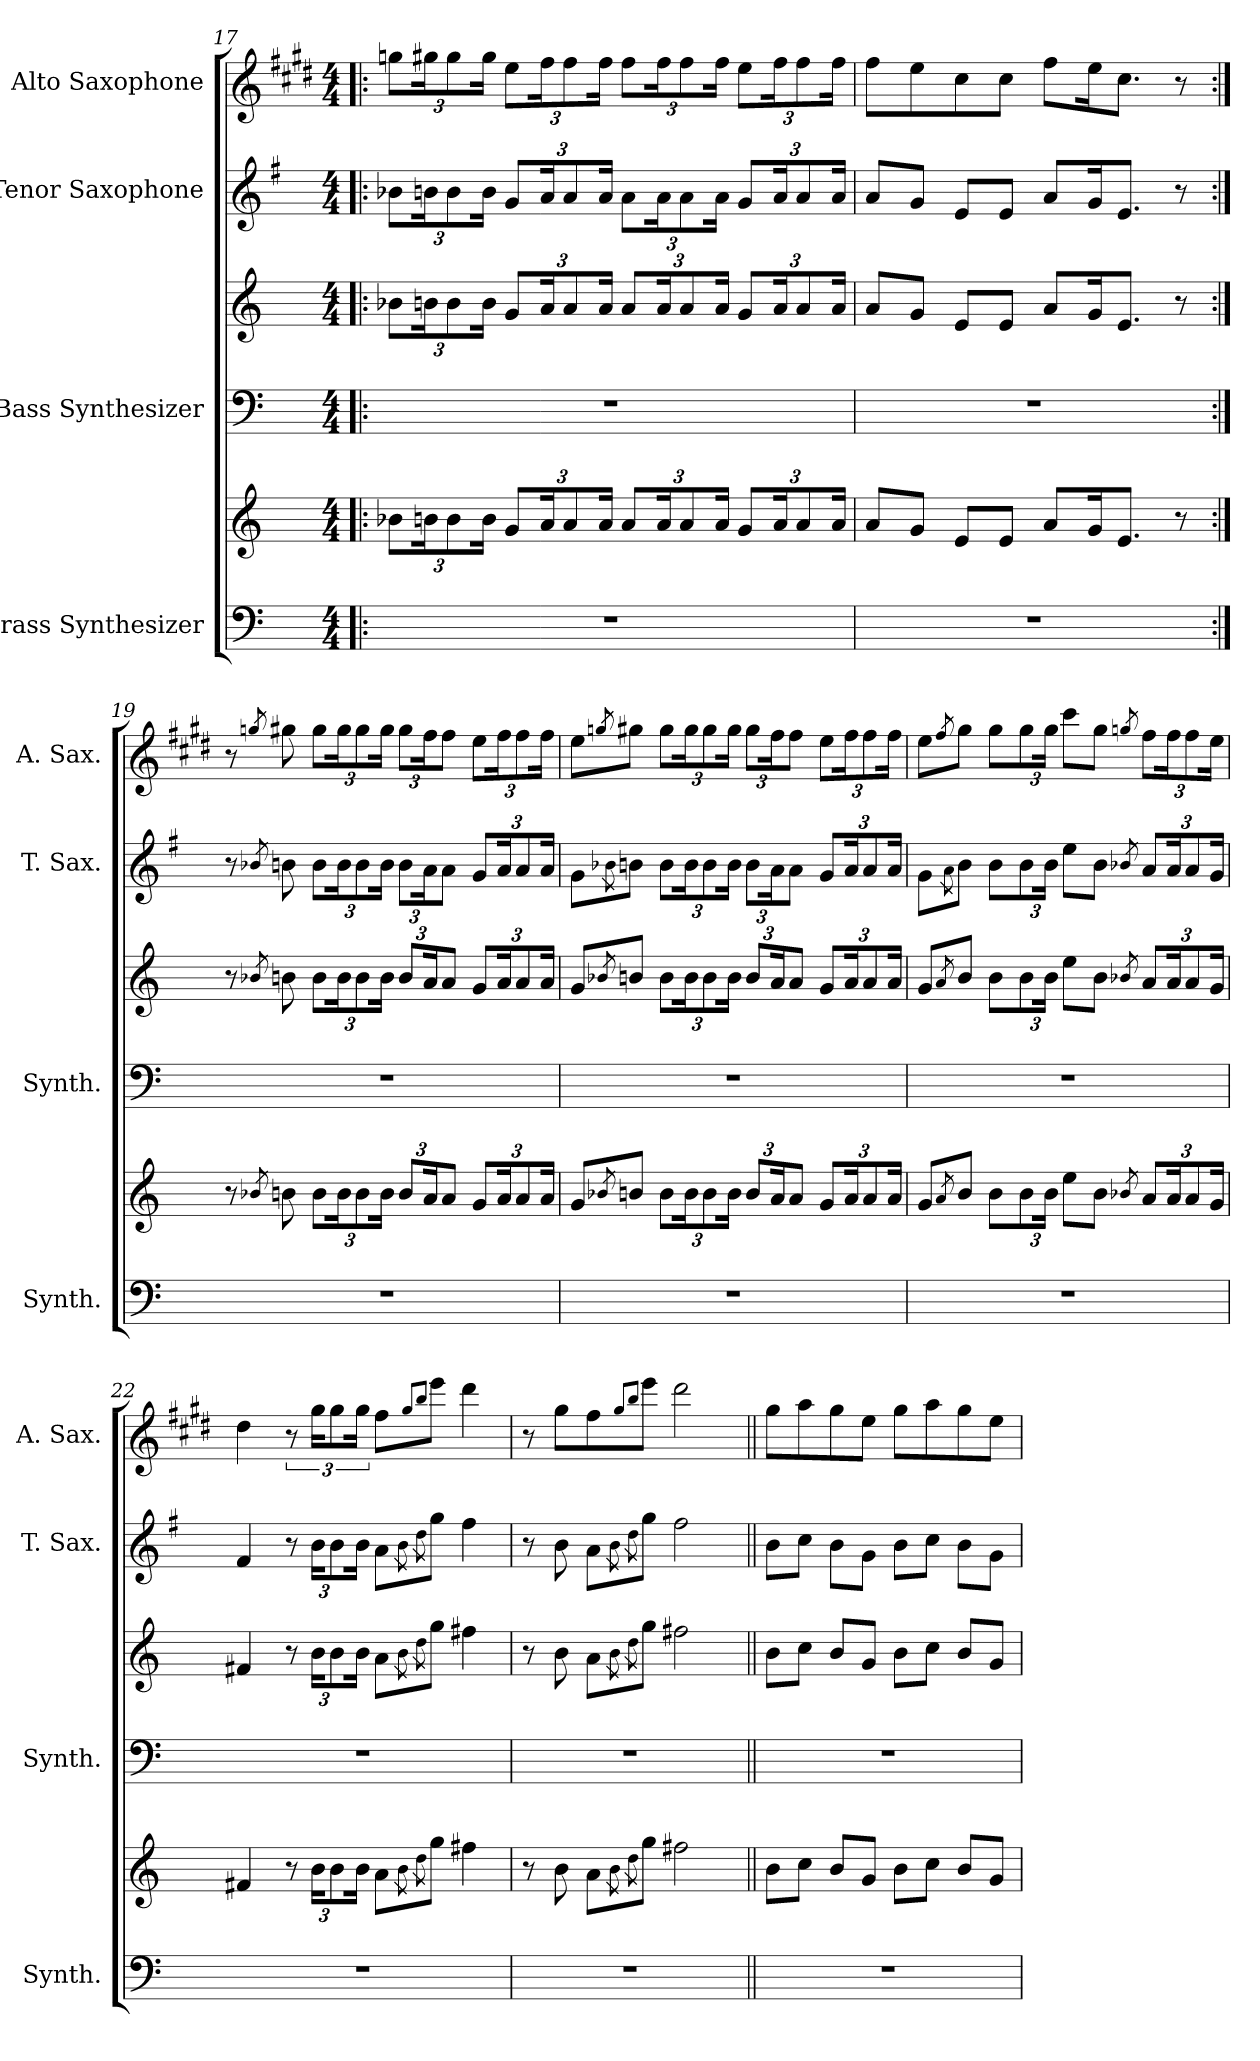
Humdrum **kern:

**kern	**kern	**kern	**kern	**kern	**kern
*part4	*part4	*part3	*part3	*part2	*part1
*staff6	*staff5	*staff4	*staff3	*staff2	*staff1
*I"Brass Synthesizer	*	*I"Bass Synthesizer	*	*I"Tenor Saxophone	*I"Alto Saxophone
*I'Synth.	*	*I'Synth.	*	*I'T. Sax.	*I'A. Sax.
*clefF4	*clefG2	*clefF4	*clefG2	*clefG2	*clefG2
*	*	*	*	*ITrd8c14	*ITrd5c9
*k[]	*k[]	*k[]	*k[]	*k[f#]	*k[f#]
*M4/4	*M4/4	*M4/4	*M4/4	*M4/4	*M4/4
*	*Xbrackettup	*	*Xbrackettup	*Xbrackettup	*Xbrackettup
=17!|:	=17!|:	=17!|:	=17!|:	=17!|:	=17!|:
1r	12b-X\L	1r	12b-X\L	12B-X\L	12b-X\L
.	24bn\k	.	24bn\k	24Bn\k	24bn\K
.	12b\	.	12b\	12B\	12b\
.	24b\Jk	.	24b\Jk	24B\Jk	24b\Jk
.	12g/L	.	12g/L	12G/L	12g\L
.	24a/k	.	24a/k	24A/k	24a\K
.	12a/	.	12a/	12A/	12a\
.	24a/Jk	.	24a/Jk	24A/Jk	24a\Jk
.	12a/L	.	12a/L	12A\L	12a\L
.	24a/k	.	24a/k	24A\k	24a\K
.	12a/	.	12a/	12A\	12a\
.	24a/Jk	.	24a/Jk	24A\Jk	24a\Jk
.	12g/L	.	12g/L	12G/L	12g\L
.	24a/k	.	24a/k	24A/k	24a\K
.	12a/	.	12a/	12A/	12a\
.	24a/Jk	.	24a/Jk	24A/Jk	24a\Jk
!!LO:LB:g=z
=18	=18	=18	=18	=18	=18
1r	8a/L	1r	8a/L	8A/L	8a\L
.	8g/J	.	8g/J	8G/J	8g\
.	8e/L	.	8e/L	8E/L	8e\
.	8e/J	.	8e/J	8E/J	8e\J
.	8a/L	.	8a/L	8A/L	8a\L
.	16g/K	.	16g/K	16G/K	16g\K
.	8.e/J	.	8.e/J	8.E/J	8.e\J
.	8r	.	8r	8r	8r
=19:|!	=19:|!	=19:|!	=19:|!	=19:|!	=19:|!
1r	8r	1r	8r	8r	8r
.	8qb-X/	.	8qb-X/	8qB-X/	8qb-X/
.	8bn\	.	8bn\	8Bn\	8bn\
.	12b\L	.	12b\L	12B\L	12b\L
.	24b\k	.	24b\k	24B\k	24b\K
.	12b\	.	12b\	12B\	12b\
.	24b\Jk	.	24b\Jk	24B\Jk	24b\Jk
.	12b/L	.	12b/L	12B\L	12b\L
.	24a/k	.	24a/k	24A\k	24a\K
.	8a/J	.	8a/J	8A\J	8a\J
.	12g/L	.	12g/L	12G/L	12g\L
.	24a/k	.	24a/k	24A/k	24a\K
.	12a/	.	12a/	12A/	12a\
.	24a/Jk	.	24a/Jk	24A/Jk	24a\Jk
=20	=20	=20	=20	=20	=20
1r	8g/L	1r	8g/L	8G\L	8g\L
.	8qb-X/	.	8qb-X/	8qB-X\	8qb-X/
.	8bn/J	.	8bn/J	8Bn\J	8bn\J
.	12b\L	.	12b\L	12B\L	12b\L
.	24b\k	.	24b\k	24B\k	24b\K
.	12b\	.	12b\	12B\	12b\
.	24b\Jk	.	24b\Jk	24B\Jk	24b\Jk
.	12b/L	.	12b/L	12B\L	12b\L
.	24a/k	.	24a/k	24A\k	24a\K
.	8a/J	.	8a/J	8A\J	8a\J
.	12g/L	.	12g/L	12G/L	12g\L
.	24a/k	.	24a/k	24A/k	24a\K
.	12a/	.	12a/	12A/	12a\
.	24a/Jk	.	24a/Jk	24A/Jk	24a\Jk
!!LO:LB:g=z
=21	=21	=21	=21	=21	=21
1r	8g/L	1r	8g/L	8G\L	8g\L
.	8qa/	.	8qa/	8qA\	8qa/
.	8b/J	.	8b/J	8B\J	8b\J
.	8b\L	.	8b\L	8B\L	8b\L
.	12b\	.	12b\	12B\	12b\
.	24b\Jk	.	24b\Jk	24B\Jk	24b\Jk
.	8ee\L	.	8ee\L	8e\L	8ee\L
.	8b\J	.	8b\J	8B\J	8b\J
.	8qb-X/	.	8qb-X/	8qB-X/	8qb-X/
.	12a/L	.	12a/L	12A/L	12a\L
.	24a/k	.	24a/k	24A/k	24a\K
.	12a/	.	12a/	12A/	12a\
.	24g/Jk	.	24g/Jk	24G/Jk	24g\Jk
=22	=22	=22	=22	=22	=22
1r	4f#X/	1r	4f#X/	4F#/	4f#\
*	*	*	*	*	*brackettup
.	12r	.	12r	12r	12r
.	24b\KL	.	24b\KL	24B\KL	24b\KL
*	*	*	*	*	*Xbrackettup
.	12b\	.	12b\	12B\	12b\
.	24b\Jk	.	24b\Jk	24B\Jk	24b\Jk
.	8a\L	.	8a\L	8A\L	8a\L
.	8qb\	.	8qb\	8qB\	8qb/L
.	8qdd\	.	8qdd\	8qd\	8qdd/J
.	8gg\J	.	8gg\J	8g\J	8gg\J
.	4ff#X\	.	4ff#X\	4f#\	4ff#\
=23	=23	=23	=23	=23	=23
1r	8r	1r	8r	8r	8r
.	8b\	.	8b\	8B\	8b\L
.	8a\L	.	8a\L	8A\L	8a\
.	8qb\	.	8qb\	8qB\	8qb/L
.	8qdd\	.	8qdd\	8qd\	8qdd/J
.	8gg\J	.	8gg\J	8g\J	8gg\J
.	2ff#X\	.	2ff#X\	2f#\	2ff#\
=24||	=24||	=24||	=24||	=24||	=24||
1r	8b\L	1r	8b\L	8B\L	8b\L
.	8cc\J	.	8cc\J	8c\J	8cc\
.	8b/L	.	8b/L	8B\L	8b\
.	8g/J	.	8g/J	8G\J	8g\J
.	8b\L	.	8b\L	8B\L	8b\L
.	8cc\J	.	8cc\J	8c\J	8cc\
.	8b/L	.	8b/L	8B\L	8b\
.	8g/J	.	8g/J	8G\J	8g\J
=	=	=	=	=	=
*-	*-	*-	*-	*-	*-
